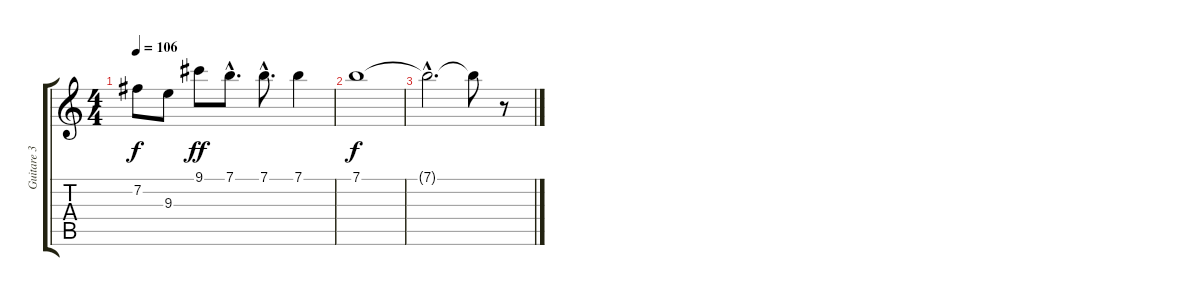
\track ("Guitare 3" "Guitare 3") {instrument overdrivenguitar}
\staff {score tabs}
\tuning (E4 B3 G3 D3 A2 E2) {hide}
\ts (4 4)
\tempo 106
\clef g2
\ks c
7.2{t}.8{dy f} 9.3.8 9.1.8{dy ff} 7.1{hac}.8{d} 7.1{hac}.8{d} 7.1.4 |
7.1.1{dy f} |
7.1{hac t}.2{d} 7.1{t}.8 r.8
